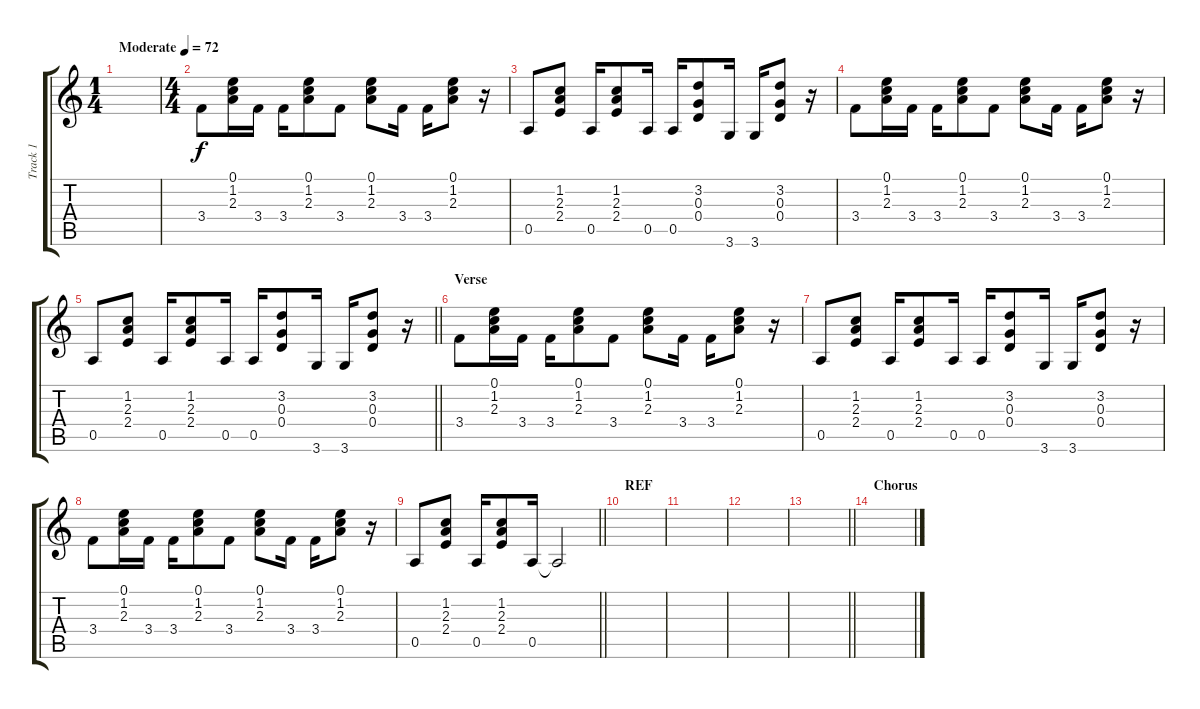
\track ("Track 1" "Track 1") {instrument electricguitarjazz}
\staff {score tabs}
\tuning (E4 B3 G3 D3 A2 E2) {hide}
\ts (1 4)
\tempo (72 "Moderate")
\clef g2
\ks c
|
\ts (4 4)
3.4.8 (0.1 1.2 2.3).16 3.4.16 3.4.16 (0.1 1.2 2.3).8 3.4.8 (0.1 1.2 2.3).8 3.4.16 3.4.16 (0.1 1.2 2.3).8 r.16 |
0.5.8 (1.2 2.3 2.4).8 0.5.16 (1.2 2.3 2.4).8 0.5.16 0.5.16 (3.2 0.3 0.4).8 3.6.16 3.6.16 (3.2 0.3 0.4).8 r.16 |
3.4.8 (0.1 1.2 2.3).16 3.4.16 3.4.16 (0.1 1.2 2.3).8 3.4.8 (0.1 1.2 2.3).8 3.4.16 3.4.16 (0.1 1.2 2.3).8 r.16 |
\barLineRight lightlight
0.5.8 (1.2 2.3 2.4).8 0.5.16 (1.2 2.3 2.4).8 0.5.16 0.5.16 (3.2 0.3 0.4).8 3.6.16 3.6.16 (3.2 0.3 0.4).8 r.16 |
\section ("" "Verse")
3.4.8 (0.1 1.2 2.3).16 3.4.16 3.4.16 (0.1 1.2 2.3).8 3.4.8 (0.1 1.2 2.3).8 3.4.16 3.4.16 (0.1 1.2 2.3).8 r.16 |
0.5.8 (1.2 2.3 2.4).8 0.5.16 (1.2 2.3 2.4).8 0.5.16 0.5.16 (3.2 0.3 0.4).8 3.6.16 3.6.16 (3.2 0.3 0.4).8 r.16 |
3.4.8 (0.1 1.2 2.3).16 3.4.16 3.4.16 (0.1 1.2 2.3).8 3.4.8 (0.1 1.2 2.3).8 3.4.16 3.4.16 (0.1 1.2 2.3).8 r.16 |
\barLineRight lightlight
0.5.8 (1.2 2.3 2.4).8 0.5.16 (1.2 2.3 2.4).8 0.5.16 0.5{t}.2 |
\section ("" "REF")
|
|
|
\barLineRight lightlight
|
\section ("" "Chorus")
